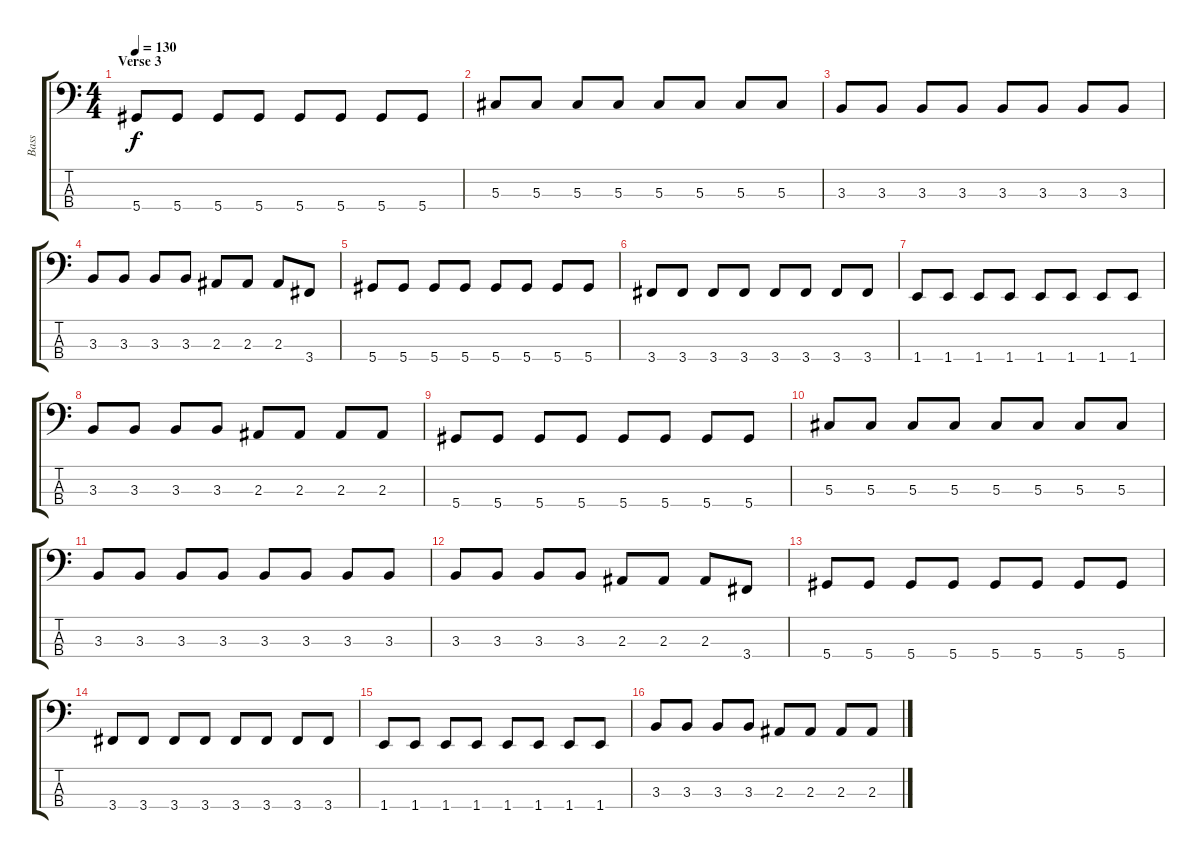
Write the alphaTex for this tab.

\track ("Bass" "Bass") {instrument electricbassfinger}
\staff {score tabs}
\tuning (Gb2 Db2 Ab1 Eb1) {hide}
\ts (4 4)
\section ("" "Verse 3")
\tempo 130
\clef f4
\ks c
5.4.8{dy f} 5.4.8 5.4.8 5.4.8 5.4.8 5.4.8 5.4.8 5.4.8 |
5.3.8 5.3.8 5.3.8 5.3.8 5.3.8 5.3.8 5.3.8 5.3.8 |
3.3.8 3.3.8 3.3.8 3.3.8 3.3.8 3.3.8 3.3.8 3.3.8 |
3.3.8 3.3.8 3.3.8 3.3.8 2.3.8 2.3.8 2.3.8 3.4.8 |
5.4.8 5.4.8 5.4.8 5.4.8 5.4.8 5.4.8 5.4.8 5.4.8 |
3.4.8 3.4.8 3.4.8 3.4.8 3.4.8 3.4.8 3.4.8 3.4.8 |
1.4.8 1.4.8 1.4.8 1.4.8 1.4.8 1.4.8 1.4.8 1.4.8 |
3.3.8 3.3.8 3.3.8 3.3.8 2.3.8 2.3.8 2.3.8 2.3.8 |
5.4.8 5.4.8 5.4.8 5.4.8 5.4.8 5.4.8 5.4.8 5.4.8 |
5.3.8 5.3.8 5.3.8 5.3.8 5.3.8 5.3.8 5.3.8 5.3.8 |
3.3.8 3.3.8 3.3.8 3.3.8 3.3.8 3.3.8 3.3.8 3.3.8 |
3.3.8 3.3.8 3.3.8 3.3.8 2.3.8 2.3.8 2.3.8 3.4.8 |
5.4.8 5.4.8 5.4.8 5.4.8 5.4.8 5.4.8 5.4.8 5.4.8 |
3.4.8 3.4.8 3.4.8 3.4.8 3.4.8 3.4.8 3.4.8 3.4.8 |
1.4.8 1.4.8 1.4.8 1.4.8 1.4.8 1.4.8 1.4.8 1.4.8 |
3.3.8 3.3.8 3.3.8 3.3.8 2.3.8 2.3.8 2.3.8 2.3.8
